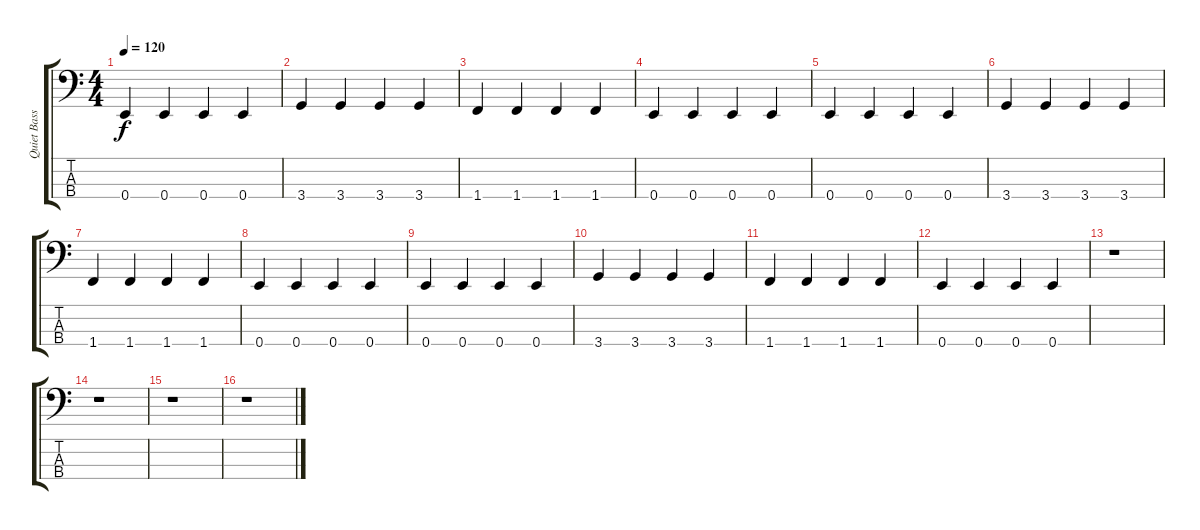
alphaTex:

\track ("Quiet Bass" "Quiet Bass") {instrument electricbassfinger}
\staff {score tabs}
\tuning (G2 D2 A1 E1) {hide}
\ts (4 4)
\tempo 120
\clef f4
\ks c
0.4.4{dy f instrument electricbassfinger} 0.4.4 0.4.4 0.4.4 |
3.4.4 3.4.4 3.4.4 3.4.4 |
1.4.4 1.4.4 1.4.4 1.4.4 |
0.4.4 0.4.4 0.4.4 0.4.4 |
0.4.4 0.4.4 0.4.4 0.4.4 |
3.4.4 3.4.4 3.4.4 3.4.4 |
1.4.4 1.4.4 1.4.4 1.4.4 |
0.4.4 0.4.4 0.4.4 0.4.4 |
0.4.4 0.4.4 0.4.4 0.4.4 |
3.4.4 3.4.4 3.4.4 3.4.4 |
1.4.4 1.4.4 1.4.4 1.4.4 |
0.4.4 0.4.4 0.4.4 0.4.4 |
r.1 |
r.1 |
r.1 |
r.1
